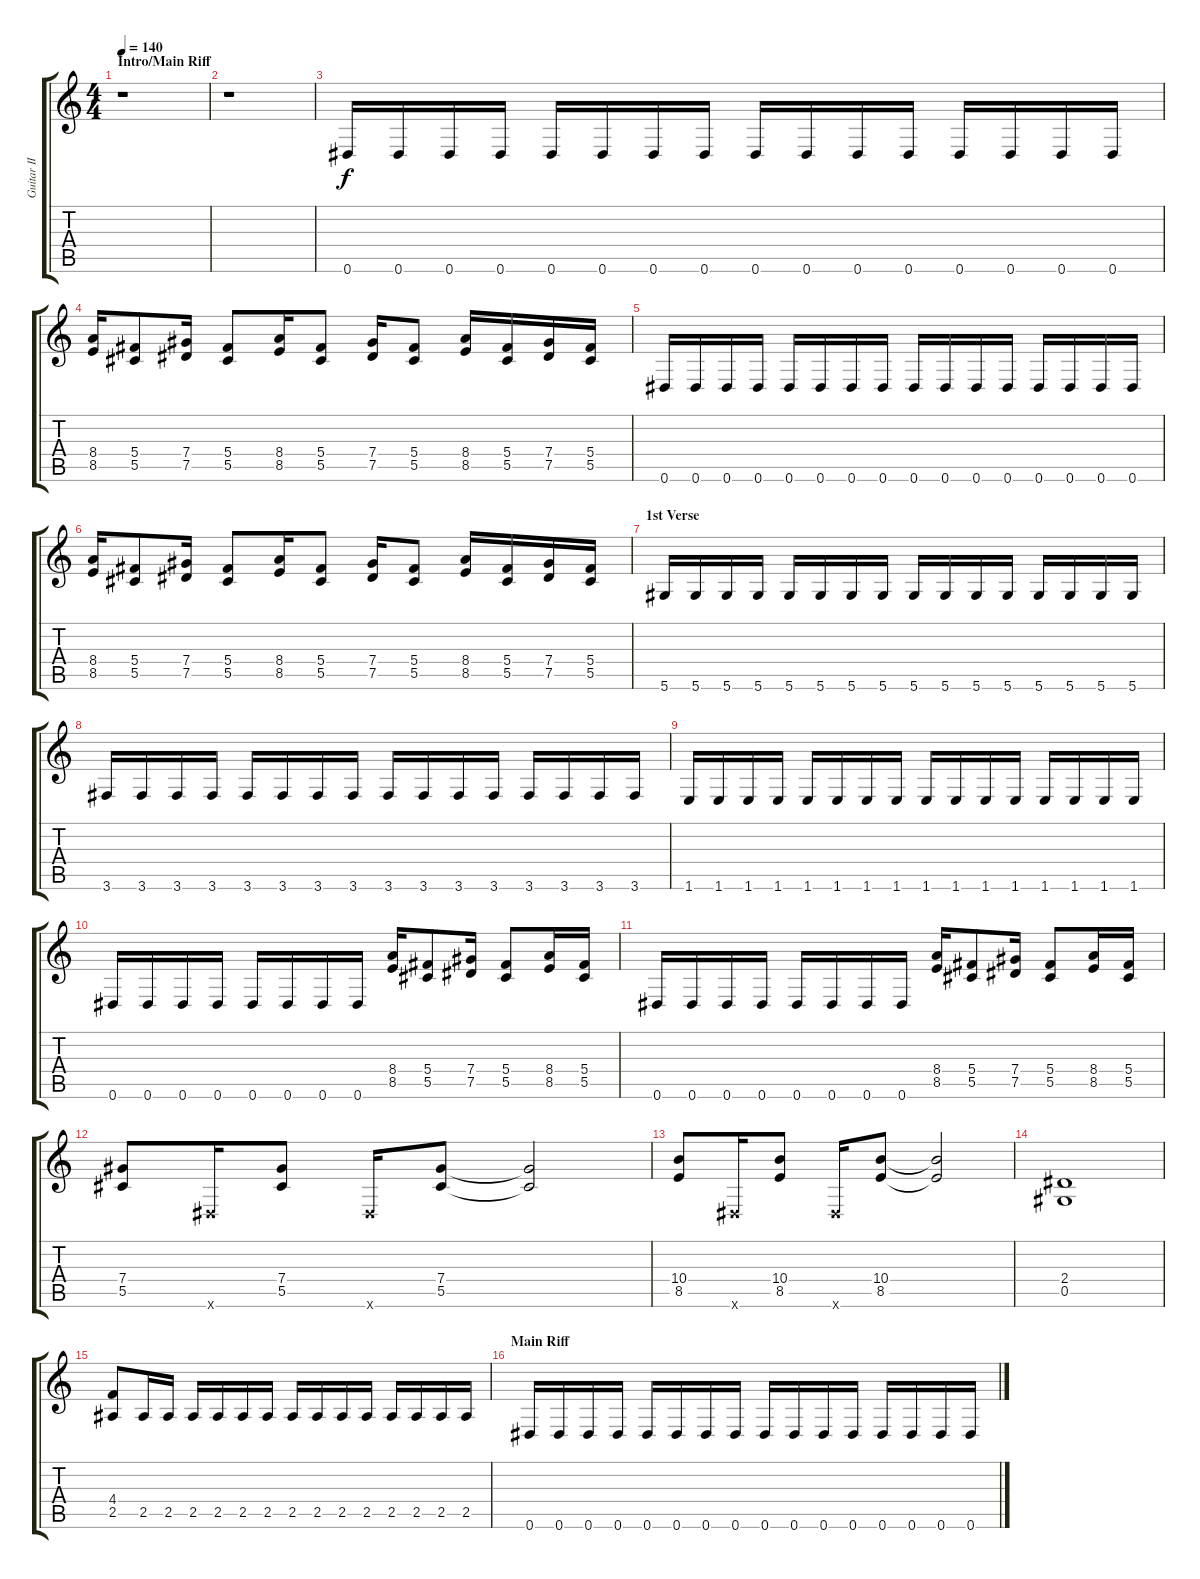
\track ("Guitar II" "Guitar II") {instrument distortionguitar}
\staff {score tabs}
\tuning (Eb4 Bb3 Gb3 Db3 Ab2 Eb2) {hide}
\ts (4 4)
\section ("" "Intro/Main Riff")
\tempo 140
\clef g2
\ks c
r.1{dy f instrument distortionguitar} |
r.1 |
0.6.16 0.6.16 0.6.16 0.6.16 0.6.16 0.6.16 0.6.16 0.6.16 0.6.16 0.6.16 0.6.16 0.6.16 0.6.16 0.6.16 0.6.16 0.6.16 |
(8.4 8.5).16 (5.4 5.5).8 (7.4 7.5).16 (5.4 5.5).8 (8.4 8.5).16 (5.4 5.5).8 (7.4 7.5).16 (5.4 5.5).8 (8.4 8.5).16 (5.4 5.5).16 (7.4 7.5).16 (5.4 5.5).16 |
0.6.16 0.6.16 0.6.16 0.6.16 0.6.16 0.6.16 0.6.16 0.6.16 0.6.16 0.6.16 0.6.16 0.6.16 0.6.16 0.6.16 0.6.16 0.6.16 |
(8.4 8.5).16 (5.4 5.5).8 (7.4 7.5).16 (5.4 5.5).8 (8.4 8.5).16 (5.4 5.5).8 (7.4 7.5).16 (5.4 5.5).8 (8.4 8.5).16 (5.4 5.5).16 (7.4 7.5).16 (5.4 5.5).16 |
\section ("" "1st Verse ")
5.6.16 5.6.16 5.6.16 5.6.16 5.6.16 5.6.16 5.6.16 5.6.16 5.6.16 5.6.16 5.6.16 5.6.16 5.6.16 5.6.16 5.6.16 5.6.16 |
3.6.16 3.6.16 3.6.16 3.6.16 3.6.16 3.6.16 3.6.16 3.6.16 3.6.16 3.6.16 3.6.16 3.6.16 3.6.16 3.6.16 3.6.16 3.6.16 |
1.6.16 1.6.16 1.6.16 1.6.16 1.6.16 1.6.16 1.6.16 1.6.16 1.6.16 1.6.16 1.6.16 1.6.16 1.6.16 1.6.16 1.6.16 1.6.16 |
0.6.16 0.6.16 0.6.16 0.6.16 0.6.16 0.6.16 0.6.16 0.6.16 (8.4 8.5).16 (5.4 5.5).8 (7.4 7.5).16 (5.4 5.5).8 (8.4 8.5).16 (5.4 5.5).16 |
0.6.16 0.6.16 0.6.16 0.6.16 0.6.16 0.6.16 0.6.16 0.6.16 (8.4 8.5).16 (5.4 5.5).8 (7.4 7.5).16 (5.4 5.5).8 (8.4 8.5).16 (5.4 5.5).16 |
(7.4 5.5).8 0.6{x}.16 (7.4 5.5).8 0.6{x}.16 (7.4 5.5).8 (7.4{t} 5.5{t}).2 |
(10.4 8.5).8 0.6{x}.16 (10.4 8.5).8 0.6{x}.16 (10.4 8.5).8 (10.4{t} 8.5{t}).2 |
(2.4 0.5).1 |
(4.4 2.5).8 2.5.16 2.5.16 2.5.16 2.5.16 2.5.16 2.5.16 2.5.16 2.5.16 2.5.16 2.5.16 2.5.16 2.5.16 2.5.16 2.5.16 |
\section ("" "Main Riff")
0.6.16 0.6.16 0.6.16 0.6.16 0.6.16 0.6.16 0.6.16 0.6.16 0.6.16 0.6.16 0.6.16 0.6.16 0.6.16 0.6.16 0.6.16 0.6.16
